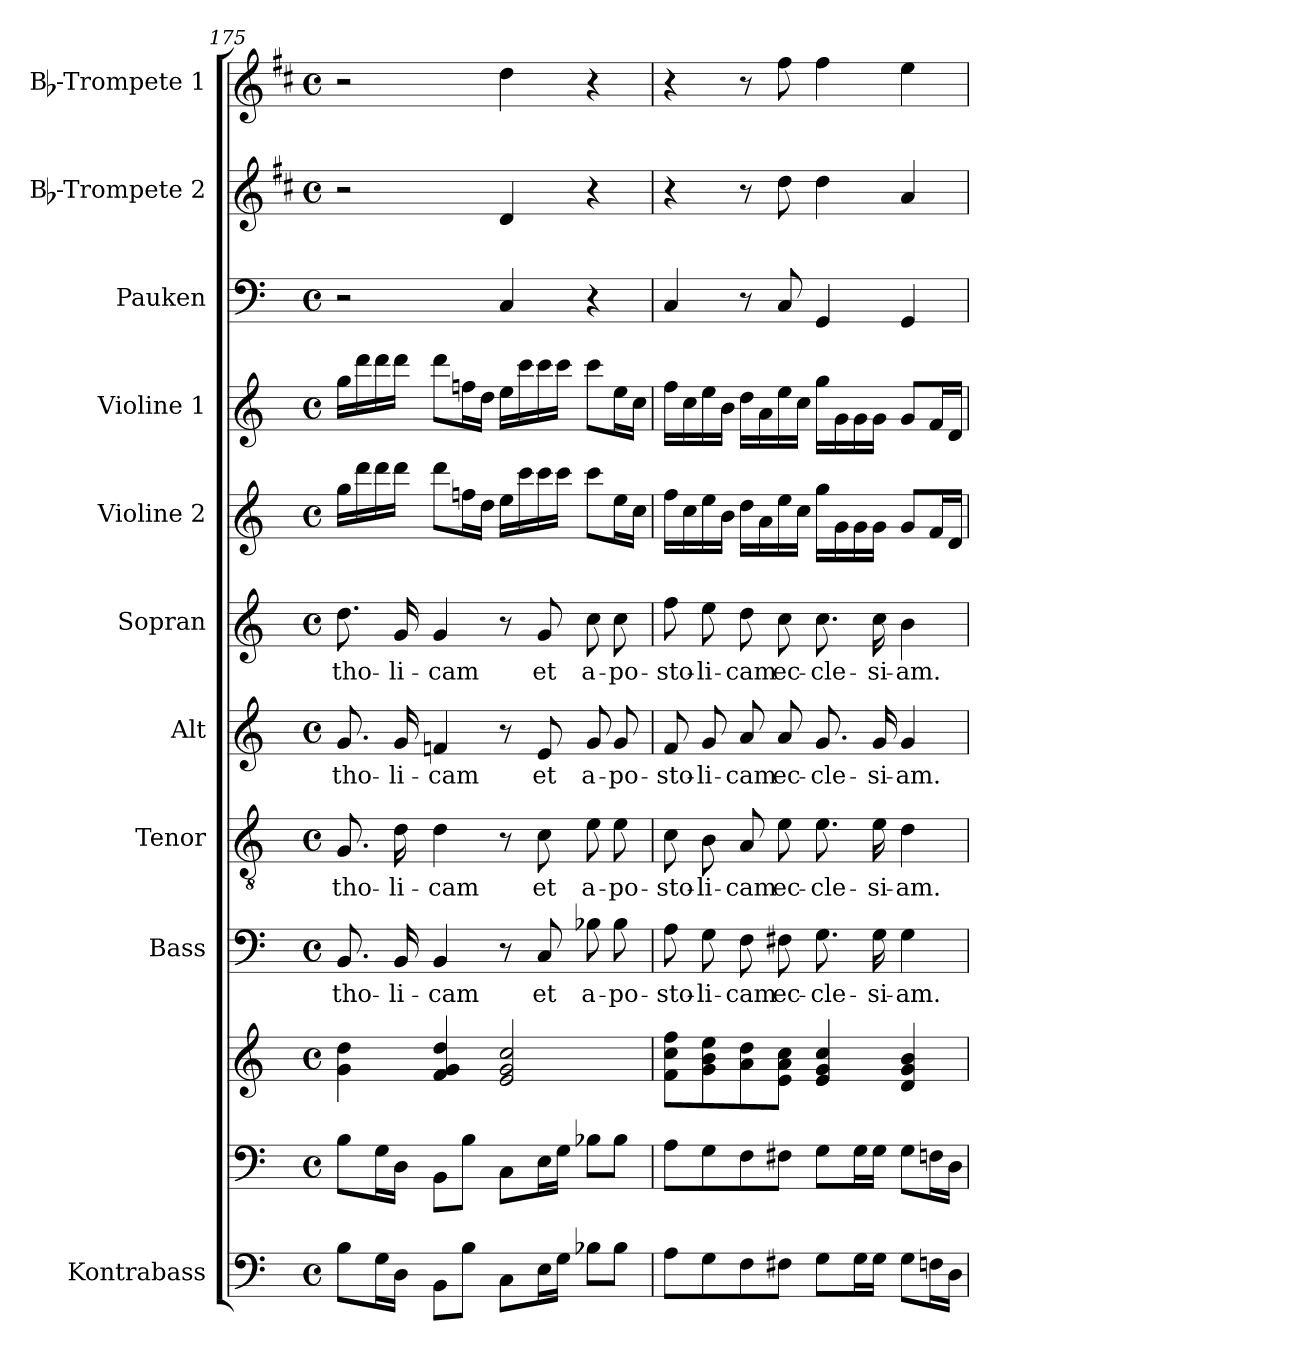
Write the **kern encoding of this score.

**kern	**kern	**kern	**kern	**text	**kern	**text	**kern	**text	**kern	**text	**kern	**kern	**kern	**kern	**kern
*part11	*part10	*part10	*part9	*part9	*part8	*part8	*part7	*part7	*part6	*part6	*part5	*part4	*part3	*part2	*part1
*staff12	*staff11	*staff10	*staff9	*staff9	*staff8	*staff8	*staff7	*staff7	*staff6	*staff6	*staff5	*staff4	*staff3	*staff2	*staff1
*I"Kontrabass	*	*	*I"Bass	*	*I"Tenor	*	*I"Alt	*	*I"Sopran	*	*I"Violine 2	*I"Violine 1	*I"Pauken	*I"Bb-Trompete 2	*I"Bb-Trompete 1
*I'Kb.	*	*	*I'B.	*	*I'T.	*	*I'A.	*	*I'S.	*	*I'Vl. 2	*I'Vl. 1	*I'Pk.	*I'Bb Trp. 2	*I'Bb Trp. 1
*clefF4	*clefF4	*clefG2	*clefF4	*	*clefGv2	*	*clefG2	*	*clefG2	*	*clefG2	*clefG2	*clefF4	*clefG2	*clefG2
*ITrd7c12	*	*	*	*	*	*	*	*	*	*	*	*	*	*ITrd1c2	*ITrd1c2
*k[]	*k[]	*k[]	*k[]	*	*k[]	*	*k[]	*	*k[]	*	*k[]	*k[]	*k[]	*k[]	*k[]
*C:	*C:	*C:	*C:	*	*C:	*	*C:	*	*C:	*	*C:	*C:	*C:	*C:	*C:
*M4/4	*M4/4	*M4/4	*M4/4	*	*M4/4	*	*M4/4	*	*M4/4	*	*M4/4	*M4/4	*M4/4	*M4/4	*M4/4
*met(c)	*met(c)	*met(c)	*met(c)	*	*met(c)	*	*met(c)	*	*met(c)	*	*met(c)	*met(c)	*met(c)	*met(c)	*met(c)
=175	=175	=175	=175	=175	=175	=175	=175	=175	=175	=175	=175	=175	=175	=175	=175
!	!	!	!	!LO:LY:b	!	!LO:LY:b	!	!LO:LY:b	!	!LO:LY:b	!	!	!	!	!
8BB\L	8B\L	4g\ 4dd\	8.BB/	-tho-	8.G/	-tho-	8.g/	-tho-	8.dd\	-tho-	16gg\LL	16gg\LL	2r	2r	2r
.	.	.	.	.	.	.	.	.	.	.	16ddd\	16ddd\	.	.	.
16GG\L	16G\L	.	.	.	.	.	.	.	.	.	16ddd\	16ddd\	.	.	.
!	!	!	!	!LO:LY:b	!	!LO:LY:b	!	!LO:LY:b	!	!LO:LY:b	!	!	!	!	!
16DD\JJ	16D\JJ	.	16BB/	-li-	16d\	-li-	16g/	-li-	16g/	-li-	16ddd\JJ	16ddd\JJ	.	.	.
!	!	!	!	!LO:LY:b	!	!LO:LY:b	!	!LO:LY:b	!	!LO:LY:b	!	!	!	!	!
8BBB\L	8BB\L	4f/ 4g/ 4dd/	4BB/	-cam	4d\	-cam	4fn/	-cam	4g/	-cam	8ddd\L	8ddd\L	.	.	.
8BB\J	8B\J	.	.	.	.	.	.	.	.	.	16ffn\L	16ffn\L	.	.	.
.	.	.	.	.	.	.	.	.	.	.	16dd\JJ	16dd\JJ	.	.	.
8CC\L	8C\L	2e/ 2g/ 2cc/	8r	.	8r	.	8r	.	8r	.	16ee\LL	16ee\LL	4C/	4c/	4cc\
.	.	.	.	.	.	.	.	.	.	.	16ccc\	16ccc\	.	.	.
!	!	!	!	!LO:LY:b	!	!LO:LY:b	!	!LO:LY:b	!	!LO:LY:b	!	!	!	!	!
16EE\L	16E\L	.	8C/	et	8c\	et	8e/	et	8g/	et	16ccc\	16ccc\	.	.	.
16GG\JJ	16G\JJ	.	.	.	.	.	.	.	.	.	16ccc\JJ	16ccc\JJ	.	.	.
!	!	!	!	!LO:LY:b	!	!LO:LY:b	!	!LO:LY:b	!	!LO:LY:b	!	!	!	!	!
8BB-X\L	8B-X\L	.	8B-X\	a-	8e\	a-	8g/	a-	8cc\	a-	8ccc\L	8ccc\L	4r	4r	4r
!	!	!	!	!LO:LY:b	!	!LO:LY:b	!	!LO:LY:b	!	!LO:LY:b	!	!	!	!	!
8BB-\J	8B-\J	.	8B-\	-po-	8e\	-po-	8g/	-po-	8cc\	-po-	16ee\L	16ee\L	.	.	.
.	.	.	.	.	.	.	.	.	.	.	16cc\JJ	16cc\JJ	.	.	.
!!LO:PB:g=z
=176	=176	=176	=176	=176	=176	=176	=176	=176	=176	=176	=176	=176	=176	=176	=176
!	!	!	!	!LO:LY:b	!	!LO:LY:b	!	!LO:LY:b	!	!LO:LY:b	!	!	!	!	!
8AA\L	8A\L	8f\ 8cc\ 8ff\L	8A\	-sto-	8c\	-sto-	8f/	-sto-	8ff\	-sto-	16ff\LL	16ff\LL	4C/	4r	4r
.	.	.	.	.	.	.	.	.	.	.	16cc\	16cc\	.	.	.
!	!	!	!	!LO:LY:b	!	!LO:LY:b	!	!LO:LY:b	!	!LO:LY:b	!	!	!	!	!
8GG\	8G\	8g\ 8b\ 8ee\	8G\	-li-	8B\	-li-	8g/	-li-	8ee\	-li-	16ee\	16ee\	.	.	.
.	.	.	.	.	.	.	.	.	.	.	16b\JJ	16b\JJ	.	.	.
!	!	!	!	!LO:LY:b	!	!LO:LY:b	!	!LO:LY:b	!	!LO:LY:b	!	!	!	!	!
8FF\	8F\	8a\ 8dd\	8F\	-cam	8A/	-cam	8a/	-cam	8dd\	-cam	16dd\LL	16dd\LL	8r	8r	8r
.	.	.	.	.	.	.	.	.	.	.	16a\	16a\	.	.	.
!	!	!	!	!LO:LY:b	!	!LO:LY:b	!	!LO:LY:b	!	!LO:LY:b	!	!	!	!	!
8FF#X\J	8F#X\J	8e\ 8a\ 8cc\J	8F#X\	ec-	8e\	ec-	8a/	ec-	8cc\	ec-	16ee\	16ee\	8C/	8cc\	8ee\
.	.	.	.	.	.	.	.	.	.	.	16cc\JJ	16cc\JJ	.	.	.
!	!	!	!	!LO:LY:b	!	!LO:LY:b	!	!LO:LY:b	!	!LO:LY:b	!	!	!	!	!
8GG\L	8G\L	4e/ 4g/ 4cc/	8.G\	-cle-	8.e\	-cle-	8.g/	-cle-	8.cc\	-cle-	16gg\LL	16gg\LL	4GG/	4cc\	4ee\
.	.	.	.	.	.	.	.	.	.	.	16g\	16g\	.	.	.
16GG\L	16G\L	.	.	.	.	.	.	.	.	.	16g\	16g\	.	.	.
!	!	!	!	!LO:LY:b	!	!LO:LY:b	!	!LO:LY:b	!	!LO:LY:b	!	!	!	!	!
16GG\JJ	16G\JJ	.	16G\	-si-	16e\	-si-	16g/	-si-	16cc\	-si-	16g\JJ	16g\JJ	.	.	.
!	!	!	!	!LO:LY:b	!	!LO:LY:b	!	!LO:LY:b	!	!LO:LY:b	!	!	!	!	!
8GG\L	8G\L	4d/ 4g/ 4b/	4G\	-am.	4d\	-am.	4g/	-am.	4b\	-am.	8g/L	8g/L	4GG/	4g/	4dd\
16FFn\L	16Fn\L	.	.	.	.	.	.	.	.	.	16f/L	16f/L	.	.	.
16DD\JJ	16D\JJ	.	.	.	.	.	.	.	.	.	16d/JJ	16d/JJ	.	.	.
=	=	=	=	=	=	=	=	=	=	=	=	=	=	=	=
*-	*-	*-	*-	*-	*-	*-	*-	*-	*-	*-	*-	*-	*-	*-	*-
